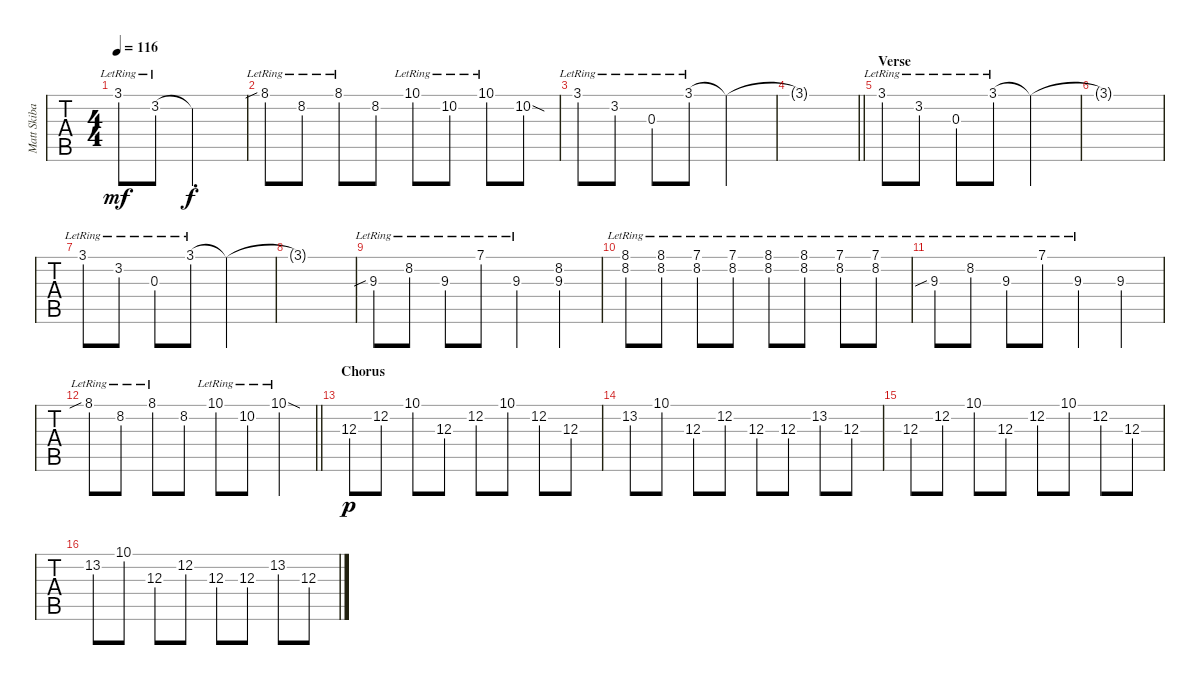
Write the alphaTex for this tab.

\track ("Matt Skiba - Guitar One" "Matt Skiba") {instrument distortionguitar}
\staff {tabs}
\tuning (E4 B3 G3 D3 A2 E2) {hide}
\ts (4 4)
\tempo 116
\clef g2
\ks g
3.1{lr}.8{dy mf} 3.2{lr}.8 3.2{t}.2{d dy f} |
8.1{sib lr}.8 8.2{lr}.8 8.1{lr}.8 8.2.8 10.1{lr}.8 10.2{lr}.8 10.1{lr}.8 10.2{sod}.8 |
3.1{lr}.8 3.2{lr}.8 0.3{lr}.8 3.1{lr}.8 3.1{t}.2 |
\barLineRight lightlight
3.1{t}.1 |
\section ("" "Verse")
3.1{lr}.8 3.2{lr}.8 0.3{lr}.8 3.1{lr}.8 3.1{t}.2 |
3.1{t}.1 |
3.1{lr}.8 3.2{lr}.8 0.3{lr}.8 3.1{lr}.8 3.1{t}.2 |
3.1{t}.1 |
9.3{sib lr}.8 8.2{lr}.8 9.3{lr}.8 7.1{lr}.8 9.3{lr}.4 (8.2 9.3).4 |
(8.1{lr} 8.2{lr}).8 (8.1{lr} 8.2{lr}).8 (7.1{lr} 8.2{lr}).8 (7.1{lr} 8.2{lr}).8 (8.1{lr} 8.2{lr}).8 (8.1{lr} 8.2{lr}).8 (7.1{lr} 8.2{lr}).8 (7.1{lr} 8.2{lr}).8 |
9.3{sib lr}.8 8.2{lr}.8 9.3{lr}.8 7.1{lr}.8 9.3{lr}.4 9.3.4 |
\barLineRight lightlight
8.1{sib lr}.8 8.2{lr}.8 8.1{lr}.8 8.2.8 10.1{lr}.8 10.2{lr}.8 10.1{sod lr}.4 |
\section ("" "Chorus")
12.3.8{dy p volume 3 balance 8} 12.2.8 10.1.8 12.3.8 12.2.8 10.1.8 12.2.8 12.3.8 |
13.2.8 10.1.8 12.3.8 12.2.8 12.3.8 12.3.8 13.2.8 12.3.8 |
12.3.8 12.2.8 10.1.8 12.3.8 12.2.8 10.1.8 12.2.8 12.3.8 |
13.2.8 10.1.8 12.3.8 12.2.8 12.3.8 12.3.8 13.2.8 12.3.8
